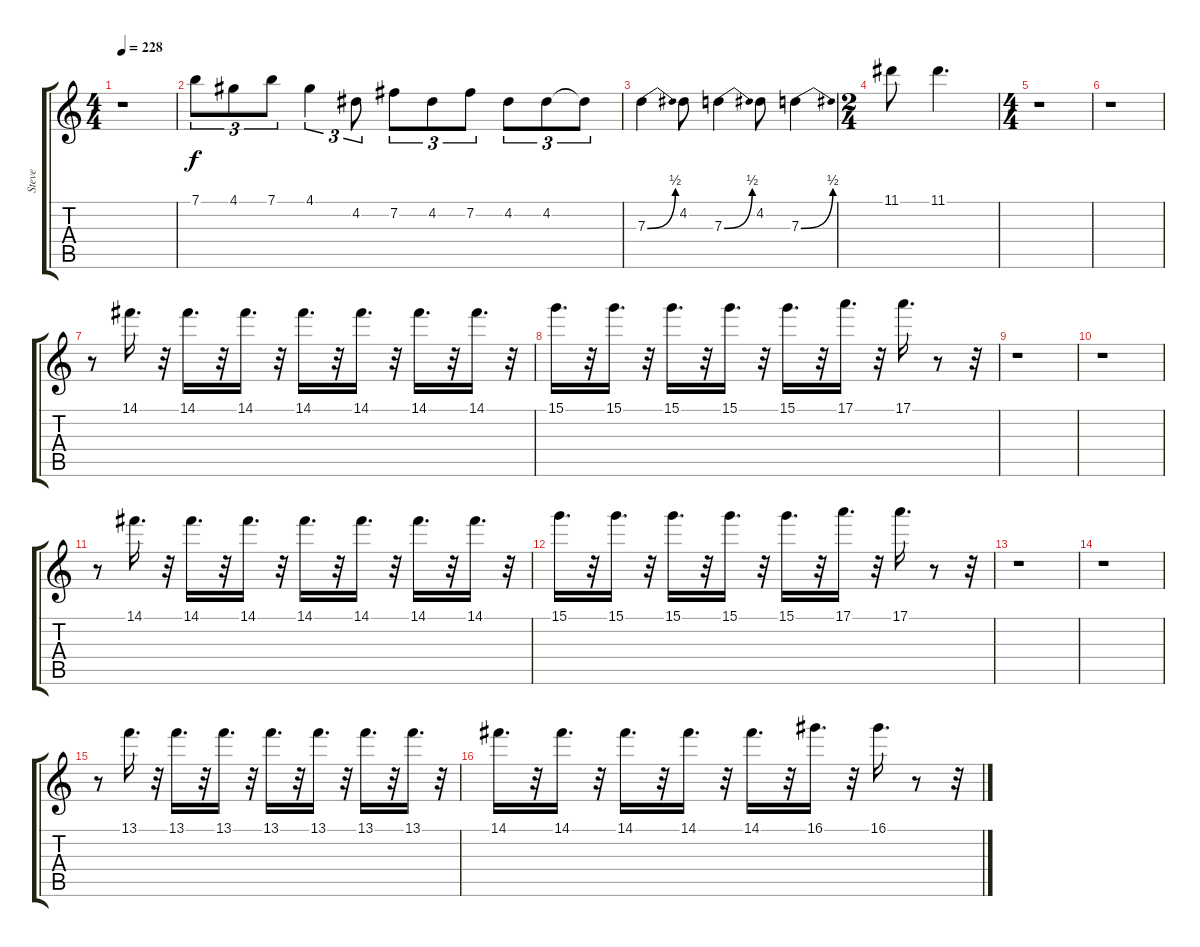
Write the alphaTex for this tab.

\track ("Steve" "Steve") {instrument distortionguitar}
\staff {score tabs}
\tuning (E4 B3 G3 D3 A2 E2) {hide}
\ts (4 4)
\tempo 228
\clef g2
\ks c
r.1{dy f} |
7.1.8{tu (3 2)} 4.1.8{tu (3 2)} 7.1.8{tu (3 2)} 4.1.4{tu (3 2)} 4.2.8{tu (3 2)} 7.2.8{tu (3 2)} 4.2.8{tu (3 2)} 7.2.8{tu (3 2)} 4.2.8{tu (3 2)} 4.2.8{tu (3 2)} 4.2{t}.8{tu (3 2)} |
7.3{be (bend 0 0 60 2)}.4 4.2.8 7.3{be (bend 0 0 60 2)}.4 4.2.8 7.3{be (bend 0 0 60 2)}.4 |
\ts (2 4)
11.1.8 11.1.4{d} |
\ts (4 4)
r.1 |
r.1 |
r.8 14.1.16{d volume 11} r.32 14.1.16{d} r.32 14.1.16{d} r.32 14.1.16{d} r.32 14.1.16{d} r.32 14.1.16{d} r.32 14.1.16{d} r.32 |
15.1.16{d} r.32 15.1.16{d} r.32 15.1.16{d} r.32 15.1.16{d} r.32 15.1.16{d} r.32 17.1.16{d} r.32 17.1.16{d} r.8 r.32 |
r.1 |
r.1 |
r.8 14.1.16{d} r.32 14.1.16{d} r.32 14.1.16{d} r.32 14.1.16{d} r.32 14.1.16{d} r.32 14.1.16{d} r.32 14.1.16{d} r.32 |
15.1.16{d} r.32 15.1.16{d} r.32 15.1.16{d} r.32 15.1.16{d} r.32 15.1.16{d} r.32 17.1.16{d} r.32 17.1.16{d} r.8 r.32 |
r.1 |
r.1 |
r.8 13.1.16{d} r.32 13.1.16{d} r.32 13.1.16{d} r.32 13.1.16{d} r.32 13.1.16{d} r.32 13.1.16{d} r.32 13.1.16{d} r.32 |
14.1.16{d} r.32 14.1.16{d} r.32 14.1.16{d} r.32 14.1.16{d} r.32 14.1.16{d} r.32 16.1.16{d} r.32 16.1.16{d} r.8 r.32
